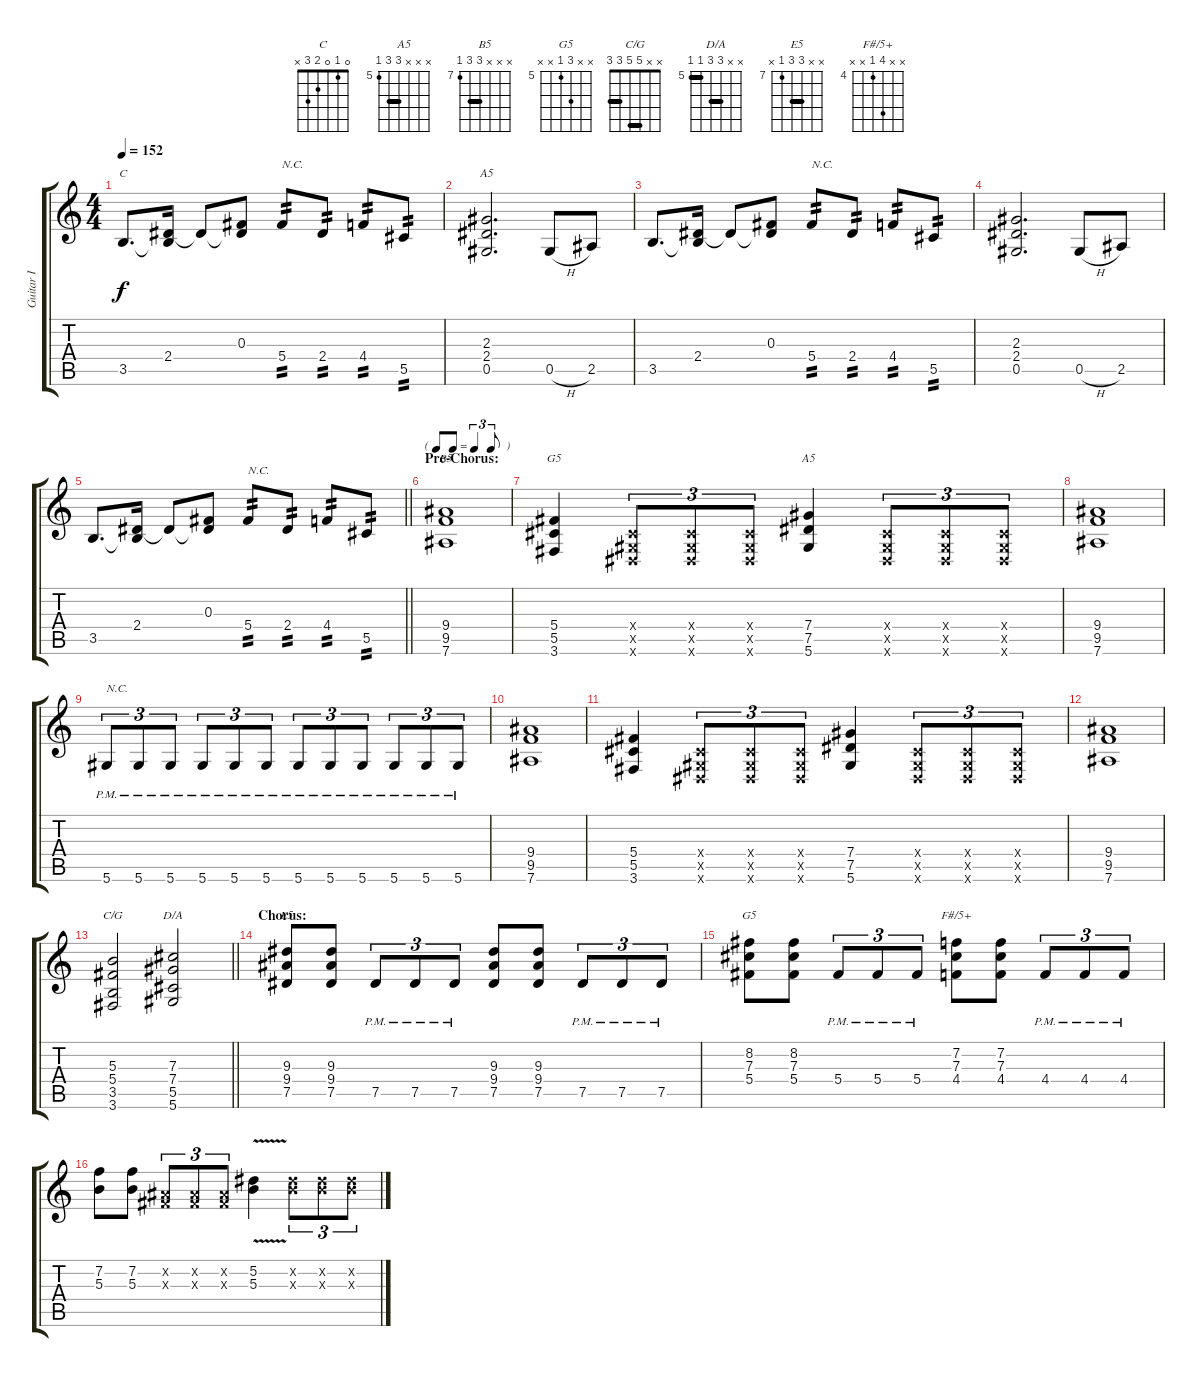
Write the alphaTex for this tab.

\track ("Guitar I" "Guitar I") {instrument distortionguitar}
\staff {score tabs}
\tuning (Eb4 Bb3 Gb3 Db3 Ab2 Eb2) {hide}
\chord ("C" 0 1 0 2 3 x)
\chord ("A5" x x 2 2 0 x) {barre 2}
\chord ("B5" x x x 9 9 7) {firstfret 7 barre 9}
\chord ("G5" x x x 5 5 3) {barre 5}
\chord ("A5" x x x 7 7 5) {firstfret 5 barre 7}
\chord ("C/G" x x 5 5 3 3) {barre (3 5)}
\chord ("D/A" x x 7 7 5 5) {firstfret 5 barre (5 7)}
\chord ("E5" x x 9 9 7 x) {firstfret 7 barre 9}
\chord ("G5" x x 7 5 x x) {firstfret 5}
\chord ("F#/5+" x x 7 4 x x) {firstfret 4}
\ts (4 4)
\tempo 152
\clef g2
\ks c
3.5.8{d ch "C" dy f} (2.4 3.5{t}).16 2.4{t}.8 (0.3 2.4{t}).8 5.4.8{txt "N.C." tp 2} 2.4.8{tp 2} 4.4.8{tp 2} 5.5.8{tp 2} |
(2.3 2.4 0.5).2{d ch "A5"} 0.5{h}.8 2.5.8 |
3.5.8{d} (2.4 3.5{t}).16 2.4{t}.8 (0.3 2.4{t}).8 5.4.8{txt "N.C." tp 2} 2.4.8{tp 2} 4.4.8{tp 2} 5.5.8{tp 2} |
(2.3 2.4 0.5).2{d} 0.5{h}.8 2.5.8 |
\barLineRight lightlight
3.5.8{d} (2.4 3.5{t}).16 2.4{t}.8 (0.3 2.4{t}).8 5.4.8{txt "N.C." tp 2} 2.4.8{tp 2} 4.4.8{tp 2} 5.5.8{tp 2} |
\tf triplet8th
\section ("" "Pre-Chorus:")
(9.4 9.5 7.6).1{ch "B5"} |
(5.4 5.5 3.6).4{ch "G5"} (0.4{x} 0.5{x} 0.6{x}).8{tu (3 2)} (0.4{x} 0.5{x} 0.6{x}).8{tu (3 2)} (0.4{x} 0.5{x} 0.6{x}).8{tu (3 2)} (7.4 7.5 5.6).4{ch "A5"} (0.4{x} 0.5{x} 0.6{x}).8{tu (3 2)} (0.4{x} 0.5{x} 0.6{x}).8{tu (3 2)} (0.4{x} 0.5{x} 0.6{x}).8{tu (3 2)} |
(9.4 9.5 7.6).1 |
5.6{pm}.8{tu (3 2) txt "N.C."} 5.6{pm}.8{tu (3 2)} 5.6{pm}.8{tu (3 2)} 5.6{pm}.8{tu (3 2)} 5.6{pm}.8{tu (3 2)} 5.6{pm}.8{tu (3 2)} 5.6{pm}.8{tu (3 2)} 5.6{pm}.8{tu (3 2)} 5.6{pm}.8{tu (3 2)} 5.6{pm}.8{tu (3 2)} 5.6{pm}.8{tu (3 2)} 5.6{pm}.8{tu (3 2)} |
(9.4 9.5 7.6).1 |
(5.4 5.5 3.6).4 (0.4{x} 0.5{x} 0.6{x}).8{tu (3 2)} (0.4{x} 0.5{x} 0.6{x}).8{tu (3 2)} (0.4{x} 0.5{x} 0.6{x}).8{tu (3 2)} (7.4 7.5 5.6).4 (0.4{x} 0.5{x} 0.6{x}).8{tu (3 2)} (0.4{x} 0.5{x} 0.6{x}).8{tu (3 2)} (0.4{x} 0.5{x} 0.6{x}).8{tu (3 2)} |
(9.4 9.5 7.6).1 |
\barLineRight lightlight
(5.3 5.4 3.5 3.6).2{ch "C/G"} (7.3 7.4 5.5 5.6).2{ch "D/A"} |
\section ("" "Chorus:")
(9.3 9.4 7.5).8{ch "E5" instrument distortionguitar} (9.3 9.4 7.5).8 7.5{pm}.8{tu (3 2)} 7.5{pm}.8{tu (3 2)} 7.5{pm}.8{tu (3 2)} (9.3 9.4 7.5).8 (9.3 9.4 7.5).8 7.5{pm}.8{tu (3 2)} 7.5{pm}.8{tu (3 2)} 7.5{pm}.8{tu (3 2)} |
(8.2 7.3 5.4).8{ch "G5"} (8.2 7.3 5.4).8 5.4{pm}.8{tu (3 2)} 5.4{pm}.8{tu (3 2)} 5.4{pm}.8{tu (3 2)} (7.2 7.3 4.4).8{ch "F#/5+"} (7.2 7.3 4.4).8 4.4{pm}.8{tu (3 2)} 4.4{pm}.8{tu (3 2)} 4.4{pm}.8{tu (3 2)} |
(7.2 5.3).8 (7.2 5.3).8 (0.2{x} 0.3{x}).8{tu (3 2)} (0.2{x} 0.3{x}).8{tu (3 2)} (0.2{x} 0.3{x}).8{tu (3 2)} (5.2{v} 5.3).4 (5.2{x} 5.3{x}).8{tu (3 2)} (5.2{x} 5.3{x}).8{tu (3 2)} (5.2{x} 5.3{x}).8{tu (3 2)}
